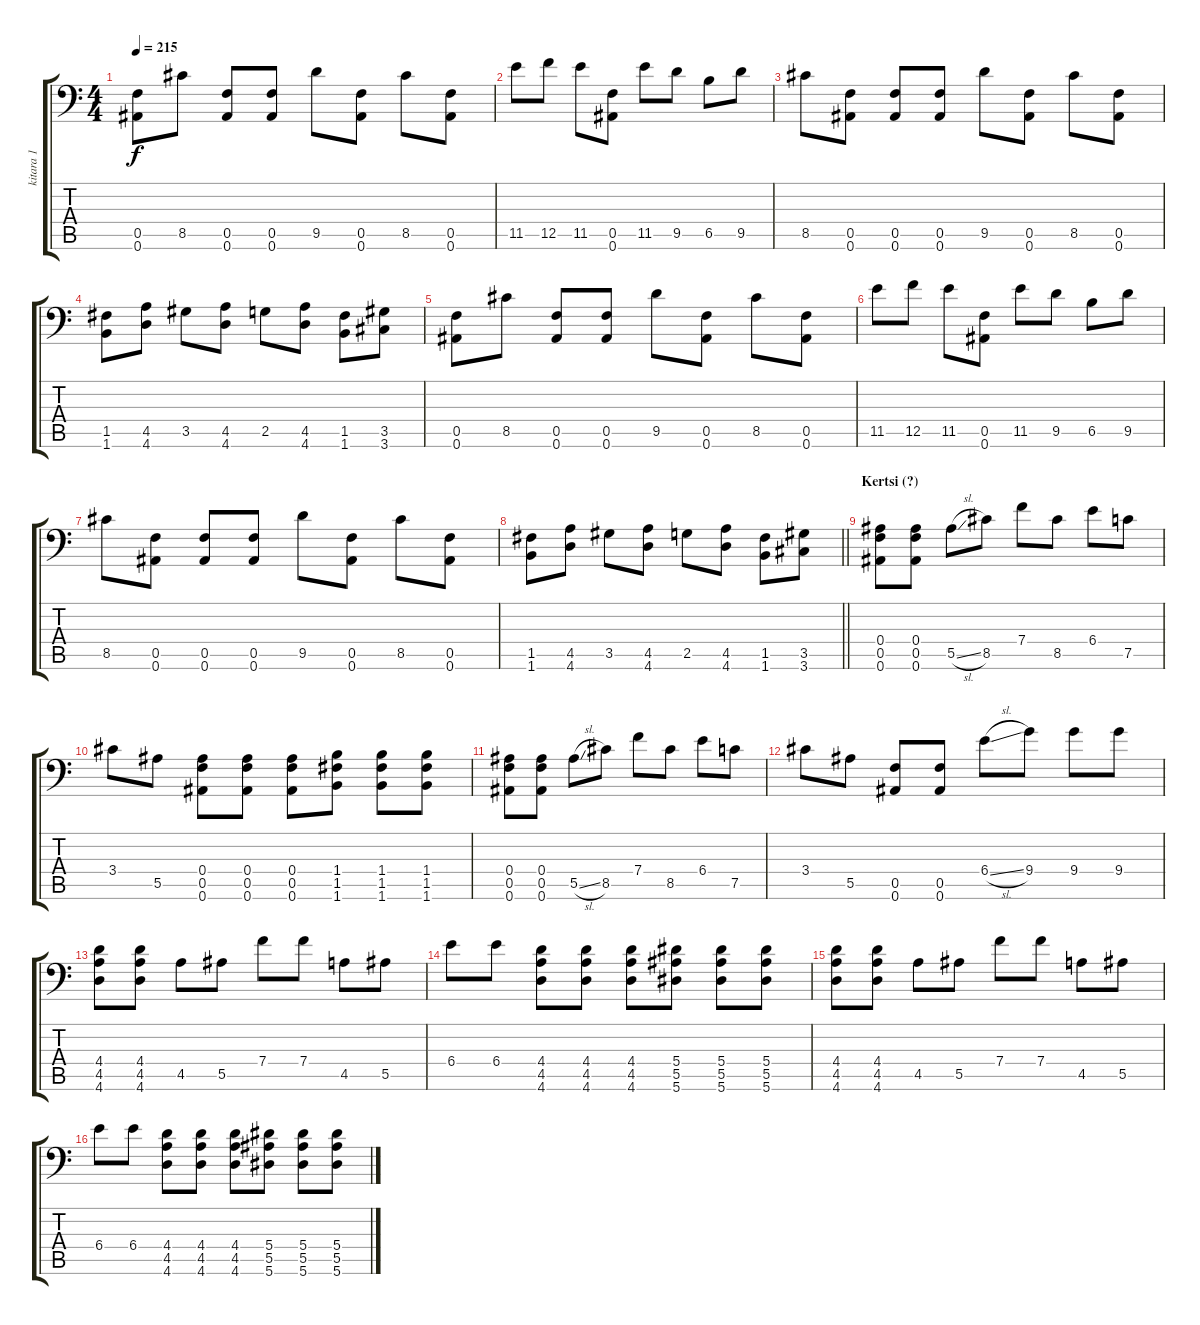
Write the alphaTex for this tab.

\track ("kitara 1" "kitara 1") {instrument overdrivenguitar}
\staff {score tabs}
\tuning (C4 G3 Eb3 Bb2 F2 Bb1) {hide}
\ts (4 4)
\tempo 215
\clef f4
\ks c
(0.5 0.6).8{dy f} 8.5.8 (0.5 0.6).8 (0.5 0.6).8 9.5.8 (0.5 0.6).8 8.5.8 (0.5 0.6).8 |
11.5.8 12.5.8 11.5.8 (0.5 0.6).8 11.5.8 9.5.8 6.5.8 9.5.8 |
8.5.8 (0.5 0.6).8 (0.5 0.6).8 (0.5 0.6).8 9.5.8 (0.5 0.6).8 8.5.8 (0.5 0.6).8 |
(1.5 1.6).8 (4.5 4.6).8 3.5.8 (4.5 4.6).8 2.5.8 (4.5 4.6).8 (1.5 1.6).8 (3.5 3.6).8 |
(0.5 0.6).8 8.5.8 (0.5 0.6).8 (0.5 0.6).8 9.5.8 (0.5 0.6).8 8.5.8 (0.5 0.6).8 |
11.5.8 12.5.8 11.5.8 (0.5 0.6).8 11.5.8 9.5.8 6.5.8 9.5.8 |
8.5.8 (0.5 0.6).8 (0.5 0.6).8 (0.5 0.6).8 9.5.8 (0.5 0.6).8 8.5.8 (0.5 0.6).8 |
\barLineRight lightlight
(1.5 1.6).8 (4.5 4.6).8 3.5.8 (4.5 4.6).8 2.5.8 (4.5 4.6).8 (1.5 1.6).8 (3.5 3.6).8 |
\section ("" "Kertsi (?)")
(0.4 0.5 0.6).8 (0.4 0.5 0.6).8 5.5{sl}.8 8.5.8 7.4.8 8.5.8 6.4.8 7.5.8 |
3.4.8 5.5.8 (0.4 0.5 0.6).8 (0.4 0.5 0.6).8 (0.4 0.5 0.6).8 (1.4 1.5 1.6).8 (1.4 1.5 1.6).8 (1.4 1.5 1.6).8 |
(0.4 0.5 0.6).8 (0.4 0.5 0.6).8 5.5{sl}.8 8.5.8 7.4.8 8.5.8 6.4.8 7.5.8 |
3.4.8 5.5.8 (0.5 0.6).8 (0.5 0.6).8 6.4{sl}.8 9.4.8 9.4.8 9.4.8 |
(4.4 4.5 4.6).8 (4.4 4.5 4.6).8 4.5.8 5.5.8 7.4.8 7.4.8 4.5.8 5.5.8 |
6.4.8 6.4.8 (4.4 4.5 4.6).8 (4.4 4.5 4.6).8 (4.4 4.5 4.6).8 (5.4 5.5 5.6).8 (5.4 5.5 5.6).8 (5.4 5.5 5.6).8 |
(4.4 4.5 4.6).8 (4.4 4.5 4.6).8 4.5.8 5.5.8 7.4.8 7.4.8 4.5.8 5.5.8 |
6.4.8 6.4.8 (4.4 4.5 4.6).8 (4.4 4.5 4.6).8 (4.4 4.5 4.6).8 (5.4 5.5 5.6).8 (5.4 5.5 5.6).8 (5.4 5.5 5.6).8
